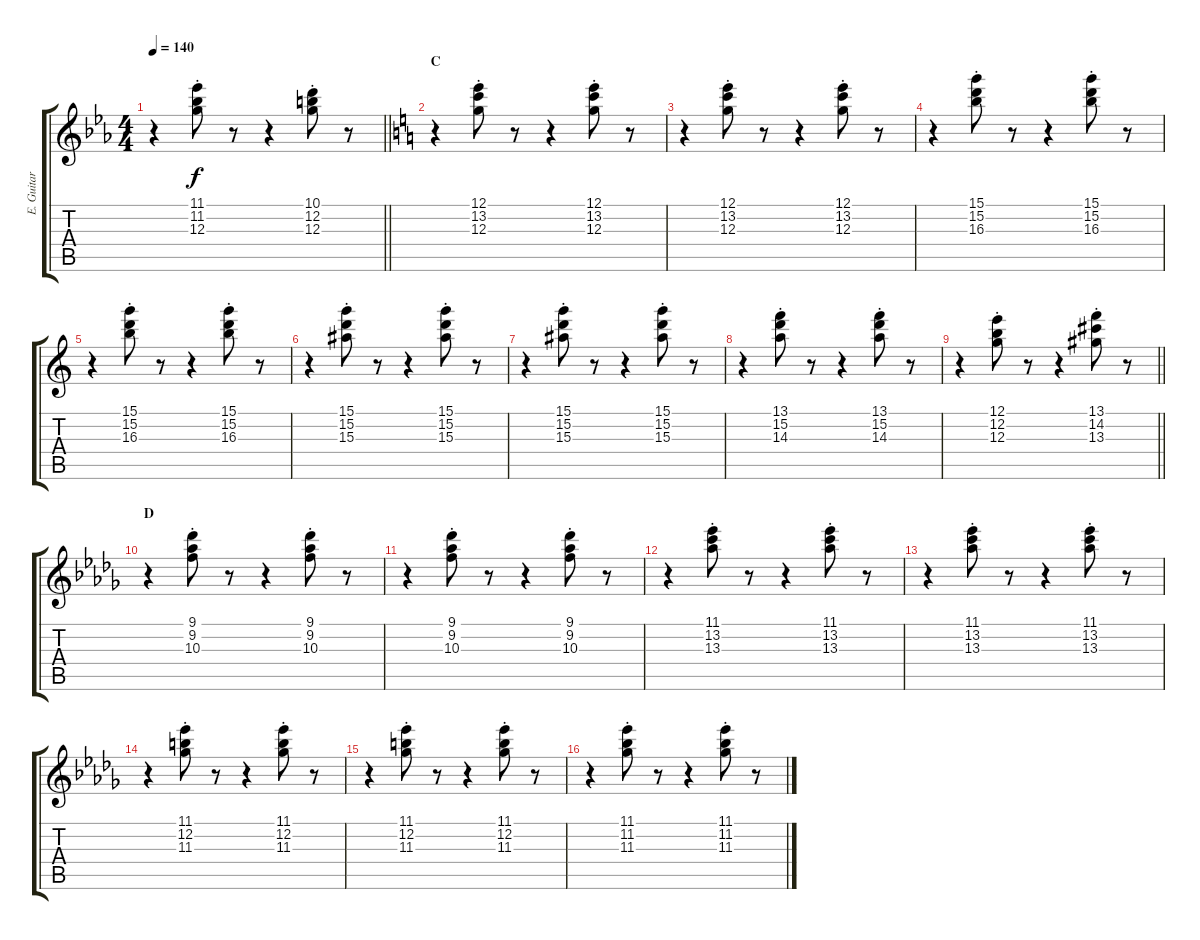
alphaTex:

\track ("E. Guitar" "E. Guitar") {instrument electricguitarclean}
\staff {score tabs}
\tuning (E4 B3 G3 D3 A2 E2) {hide}
\ts (4 4)
\tempo 140
\clef g2
\barLineRight lightlight
\ks eb
r.4{dy f} (11.1{st} 11.2{st} 12.3{st}).8 r.8 r.4 (10.1{st} 12.2{st} 12.3{st}).8 r.8 |
\section ("" "C")
\ks c
r.4 (12.1{st} 13.2{st} 12.3{st}).8 r.8 r.4 (12.1{st} 13.2{st} 12.3{st}).8 r.8 |
r.4 (12.1{st} 13.2{st} 12.3{st}).8 r.8 r.4 (12.1{st} 13.2{st} 12.3{st}).8 r.8 |
r.4 (15.1{st} 15.2{st} 16.3{st}).8 r.8 r.4 (15.1{st} 15.2{st} 16.3{st}).8 r.8 |
r.4 (15.1{st} 15.2{st} 16.3{st}).8 r.8 r.4 (15.1{st} 15.2{st} 16.3{st}).8 r.8 |
r.4 (15.1{st} 15.2{st} 15.3{st}).8 r.8 r.4 (15.1{st} 15.2{st} 15.3{st}).8 r.8 |
r.4 (15.1{st} 15.2{st} 15.3{st}).8 r.8 r.4 (15.1{st} 15.2{st} 15.3{st}).8 r.8 |
r.4 (13.1{st} 15.2{st} 14.3{st}).8 r.8 r.4 (13.1{st} 15.2{st} 14.3{st}).8 r.8 |
\barLineRight lightlight
r.4 (12.1{st} 12.2{st} 12.3{st}).8 r.8 r.4 (13.1{st} 14.2{st} 13.3{st}).8 r.8 |
\section ("" "D")
\ks db
r.4 (9.1{st} 9.2{st} 10.3{st}).8 r.8 r.4 (9.1{st} 9.2{st} 10.3{st}).8 r.8 |
r.4 (9.1{st} 9.2{st} 10.3{st}).8 r.8 r.4 (9.1{st} 9.2{st} 10.3{st}).8 r.8 |
r.4 (11.1{st} 13.2{st} 13.3{st}).8 r.8 r.4 (11.1{st} 13.2{st} 13.3{st}).8 r.8 |
r.4 (11.1{st} 13.2{st} 13.3{st}).8 r.8 r.4 (11.1{st} 13.2{st} 13.3{st}).8 r.8 |
r.4 (11.1{st} 12.2{st} 11.3{st}).8 r.8 r.4 (11.1{st} 12.2{st} 11.3{st}).8 r.8 |
r.4 (11.1{st} 12.2{st} 11.3{st}).8 r.8 r.4 (11.1{st} 12.2{st} 11.3{st}).8 r.8 |
r.4 (11.1{st} 11.2{st} 11.3{st}).8 r.8 r.4 (11.1{st} 11.2{st} 11.3{st}).8 r.8
